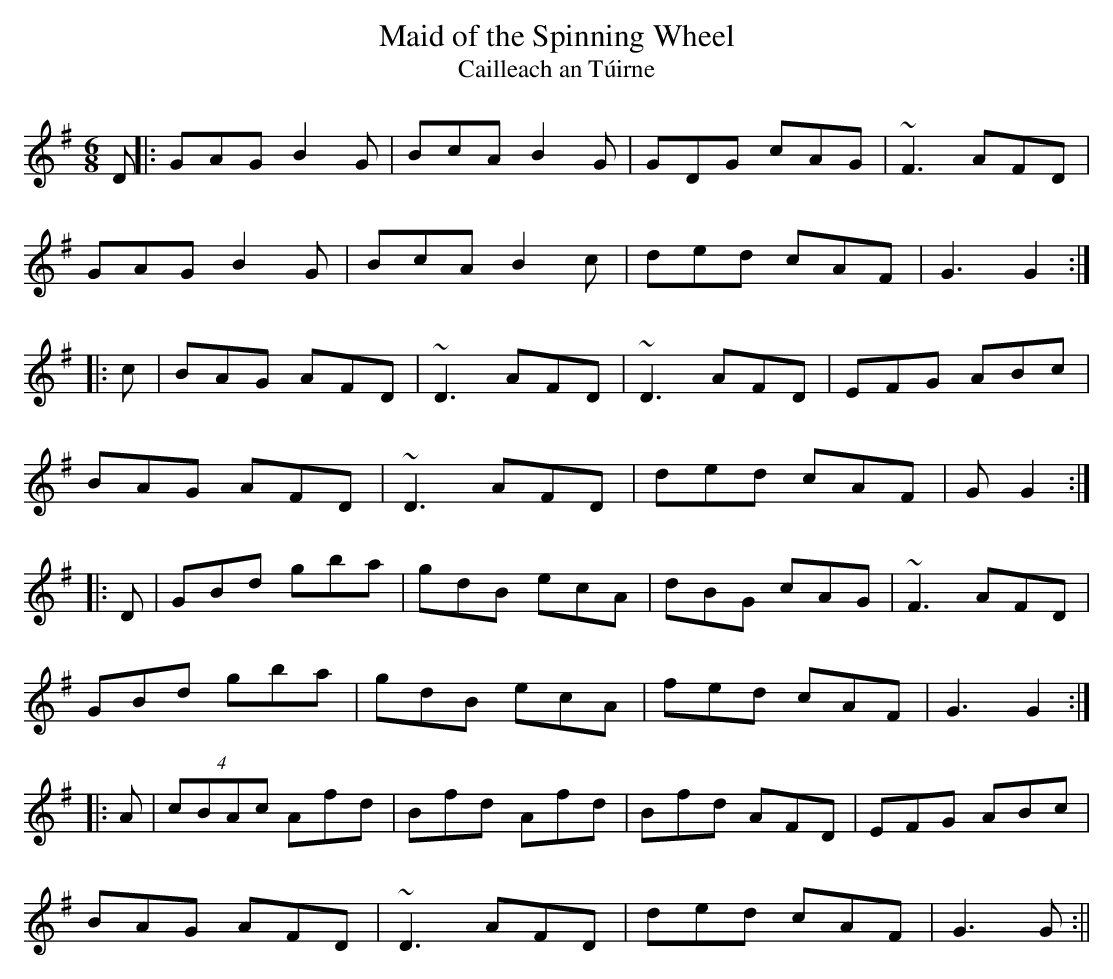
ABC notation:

X:1
T:Maid of the Spinning Wheel
T:Cailleach an Túirne
M:6/8
L:1/8
K:G
D||: GAG B2 G | BcA B2 G | GDG cAG | ~F3 AFD |
GAG B2 G | BcA B2 c | ded cAF | G3 G2 :|
|: c |BAG AFD | ~D3 AFD | ~D3 AFD | EFG ABc|
BAG AFD | ~D3 AFD | ded cAF | G  G2 :|
|: D |GBd gba | gdB ecA | dBG cAG | ~F3 AFD |
GBd gba | gdB ecA | fed cAF | G3 G2 :|
|: A |(4cBAc Afd | Bfd Afd | Bfd AFD | EFG ABc |
BAG AFD | ~D3 AFD | ded cAF | G3 G :||
